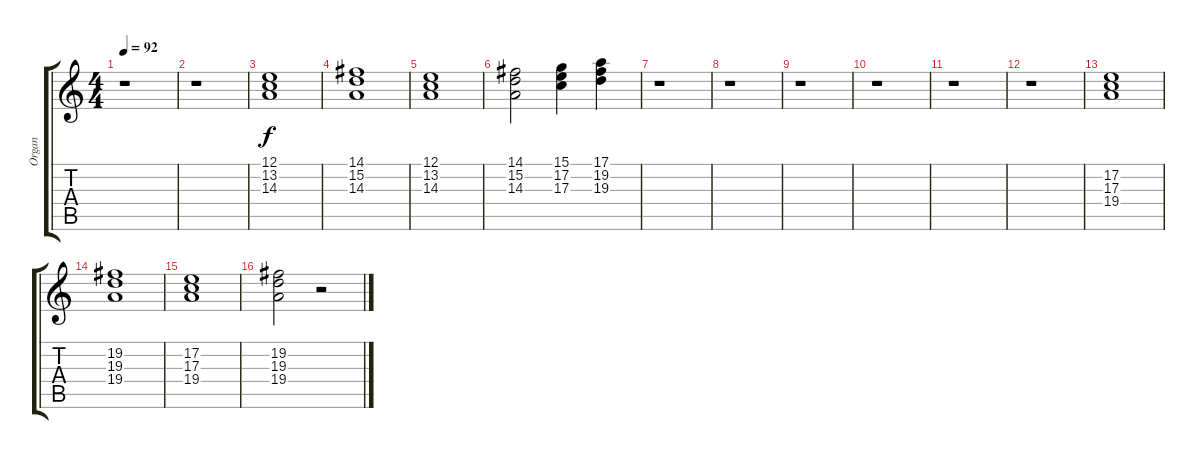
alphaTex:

\track ("Organ" "Organ") {instrument drawbarorgan}
\staff {score tabs}
\tuning (E4 B3 G3 D3 A2 E2) {hide}
\ts (4 4)
\tempo 92
\clef g2
\ks c
r.1{dy f} |
r.1 |
(12.1 13.2 14.3).1 |
(14.1 15.2 14.3).1 |
(12.1 13.2 14.3).1 |
(14.1 15.2 14.3).2 (15.1 17.2 17.3).4 (17.1 19.2 19.3).4 |
r.1 |
r.1 |
r.1 |
r.1 |
r.1 |
r.1 |
(17.2 17.3 19.4).1 |
(19.2 19.3 19.4).1 |
(17.2 17.3 19.4).1 |
(19.2 19.3 19.4).2 r.2
